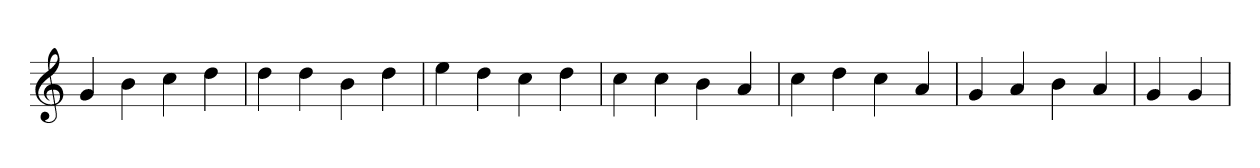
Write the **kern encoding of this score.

**kern
*part1
*staff1
*clefG2
=1
4g
4b
4cc
4dd
=2
4dd
4dd
4b
4dd
=3
4ee
4dd
4cc
4dd
=4
4cc
4cc
4b
4a
=5
4cc
4dd
4cc
4a
=6
4g
4a
4b
4a
=7
4g
4g
=
*-
